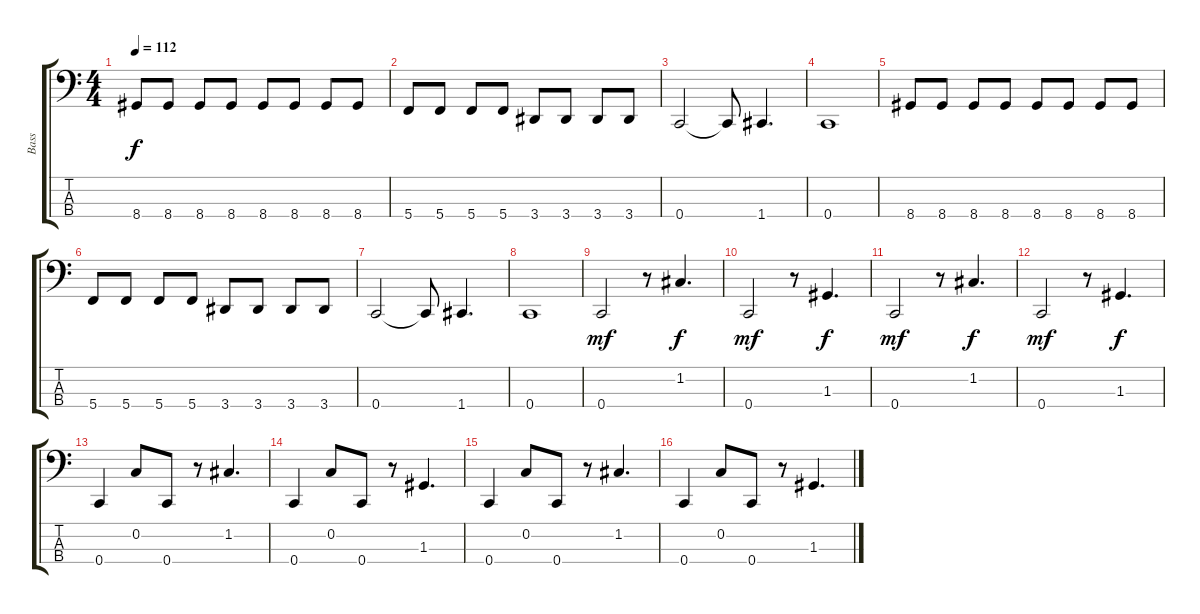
\track ("Bass" "Bass") {instrument electricbassfinger}
\staff {score tabs}
\tuning (F2 C2 G1 C1) {hide}
\ts (4 4)
\tempo 112
\clef f4
\ks c
8.4.8{dy f} 8.4.8 8.4.8 8.4.8 8.4.8 8.4.8 8.4.8 8.4.8 |
5.4.8 5.4.8 5.4.8 5.4.8 3.4.8 3.4.8 3.4.8 3.4.8 |
0.4.2 0.4{t}.8 1.4.4{d} |
0.4.1 |
8.4.8 8.4.8 8.4.8 8.4.8 8.4.8 8.4.8 8.4.8 8.4.8 |
5.4.8 5.4.8 5.4.8 5.4.8 3.4.8 3.4.8 3.4.8 3.4.8 |
0.4.2 0.4{t}.8 1.4.4{d} |
0.4.1 |
0.4.2{dy mf} r.8 1.2.4{d dy f} |
0.4.2{dy mf} r.8 1.3.4{d dy f} |
0.4.2{dy mf} r.8 1.2.4{d dy f} |
0.4.2{dy mf} r.8 1.3.4{d dy f} |
0.4.4 0.2.8 0.4.8 r.8 1.2.4{d} |
0.4.4 0.2.8 0.4.8 r.8 1.3.4{d} |
0.4.4 0.2.8 0.4.8 r.8 1.2.4{d} |
0.4.4 0.2.8 0.4.8 r.8 1.3.4{d}
